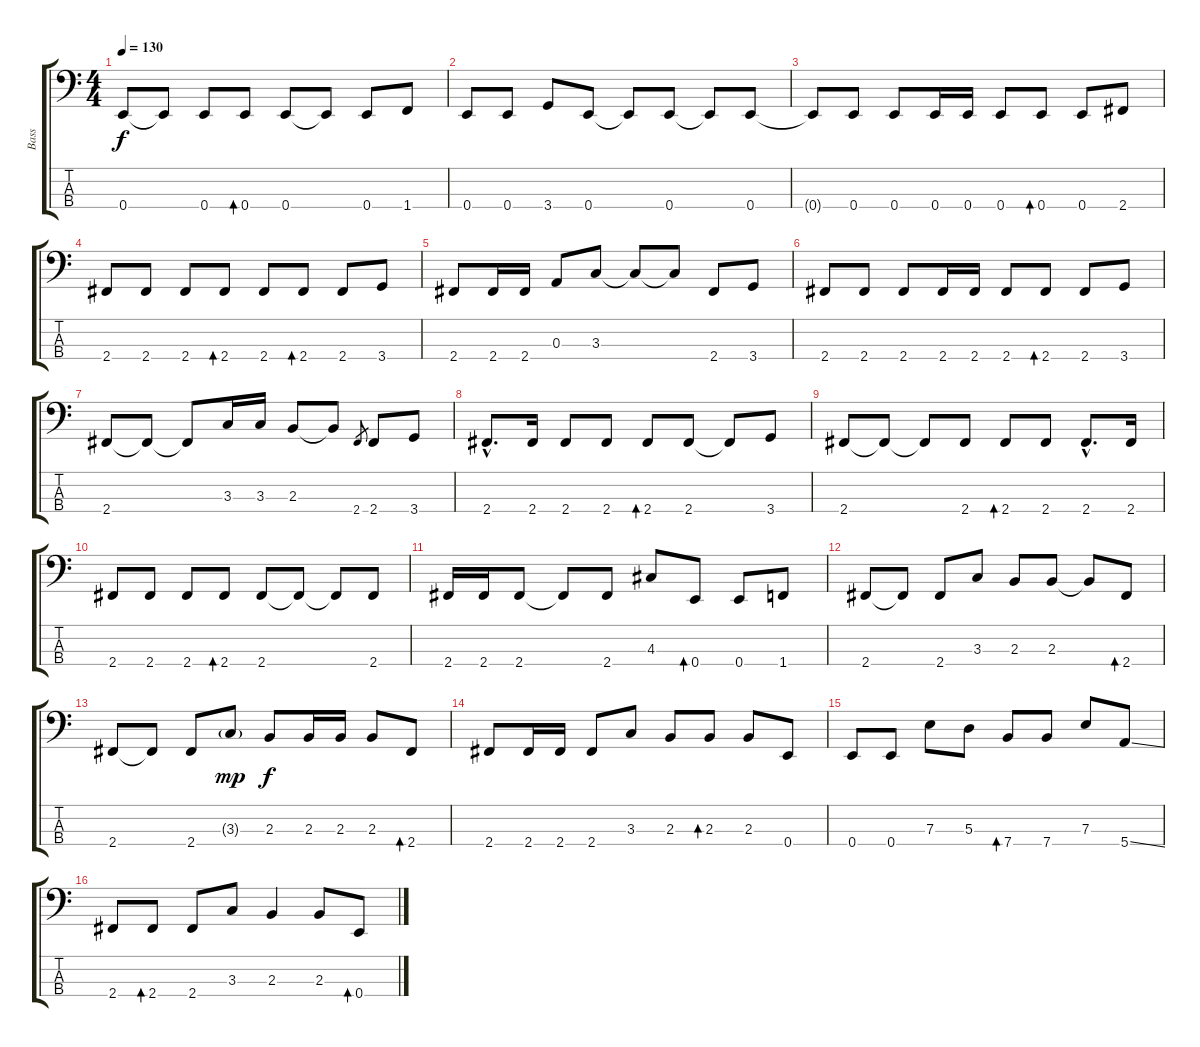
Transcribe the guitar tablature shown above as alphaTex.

\track ("Bass" "Bass") {instrument electricbasspick}
\staff {score tabs}
\tuning (G2 D2 A1 E1) {hide}
\ts (4 4)
\tempo 130
\clef f4
\ks c
0.4.8{dy f} 0.4{t}.8 0.4.8 0.4.8{bd 240} 0.4.8 0.4{t}.8 0.4.8 1.4.8 |
0.4.8 0.4.8 3.4.8 0.4.8 0.4{t}.8 0.4.8 0.4{t}.8 0.4.8 |
0.4{t}.8 0.4.8 0.4.8 0.4.16 0.4.16 0.4.8 0.4.8{bd 240} 0.4.8 2.4.8 |
2.4.8 2.4.8 2.4.8 2.4.8{bd 240} 2.4.8 2.4.8{bd 240} 2.4.8 3.4.8 |
2.4.8 2.4.16 2.4.16 0.3.8 3.3.8 3.3{t}.8 3.3{t}.8 2.4.8 3.4.8 |
2.4.8 2.4.8 2.4.8 2.4.16 2.4.16 2.4.8 2.4.8{bd 240} 2.4.8 3.4.8 |
2.4.8 2.4{t}.8 2.4{t}.8 3.3.16 3.3.16 2.3.8 2.3{t}.8 2.4.8{gr} 2.4.8 3.4.8 |
2.4{hac}.8{d} 2.4.16 2.4.8 2.4.8 2.4.8{bd 240} 2.4.8 2.4{t}.8 3.4.8 |
2.4.8 2.4{t}.8 2.4{t}.8 2.4.8 2.4.8{bd 240} 2.4.8 2.4{hac}.8{d} 2.4.16 |
2.4.8 2.4.8 2.4.8 2.4.8{bd 240} 2.4.8 2.4{t}.8 2.4{t}.8 2.4.8 |
2.4.16 2.4.16 2.4.8 2.4{t}.8 2.4.8 4.3.8 0.4.8{bd 240} 0.4.8 1.4.8 |
2.4.8 2.4{t}.8 2.4.8 3.3.8 2.3.8 2.3.8 2.3{t}.8 2.4.8{bd 240} |
2.4.8 2.4{t}.8 2.4.8 3.3{g}.8{dy mp} 2.3.8{dy f} 2.3.16 2.3.16 2.3.8 2.4.8{bd 240} |
2.4.8 2.4.16 2.4.16 2.4.8 3.3.8 2.3.8 2.3.8{bd 240} 2.3.8 0.4.8 |
0.4.8 0.4.8 7.3.8 5.3.8 7.4.8{bd 240} 7.4.8 7.3.8 5.4{ss}.8 |
2.4.8 2.4.8{bd 240} 2.4.8 3.3.8 2.3.4 2.3.8 0.4.8{bd 240}
